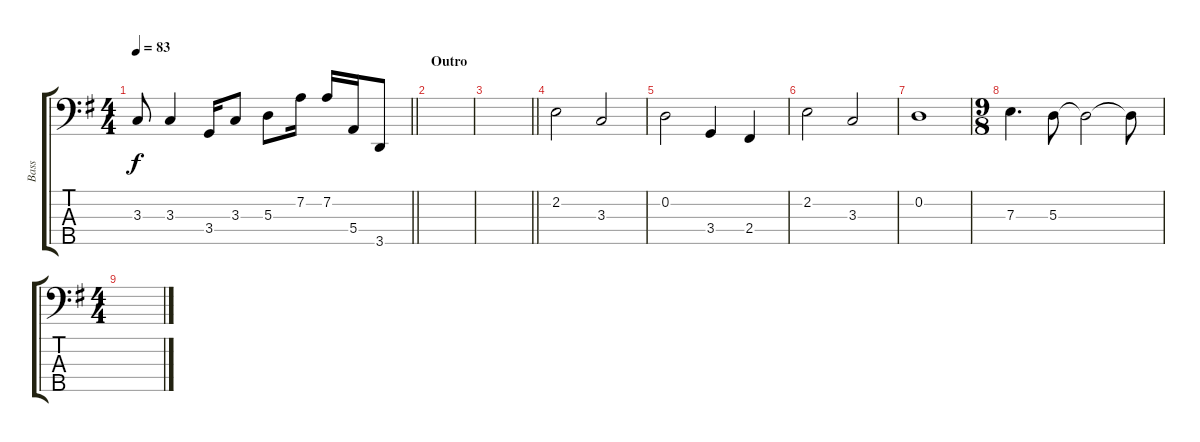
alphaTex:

\track ("Bass" "Bass") {instrument electricbassfinger}
\staff {score tabs}
\tuning (G2 D2 A1 E1 B0) {hide}
\ts (4 4)
\tempo 83
\clef f4
\barLineRight lightlight
\ks g
3.3.8{dy f} 3.3.4 3.4.16 3.3.8 5.3.8 7.2.16 7.2.16 5.4.16 3.5.8 |
\section ("" "Outro")
|
\barLineRight lightlight
|
\section ("" "")
2.2.2 3.3.2 |
0.2.2 3.4.4 2.4.4 |
2.2.2 3.3.2 |
0.2.1 |
\ts (9 8)
7.3.4{d} 5.3.8 5.3{t}.2 5.3{t}.8 |
\ts (4 4)
